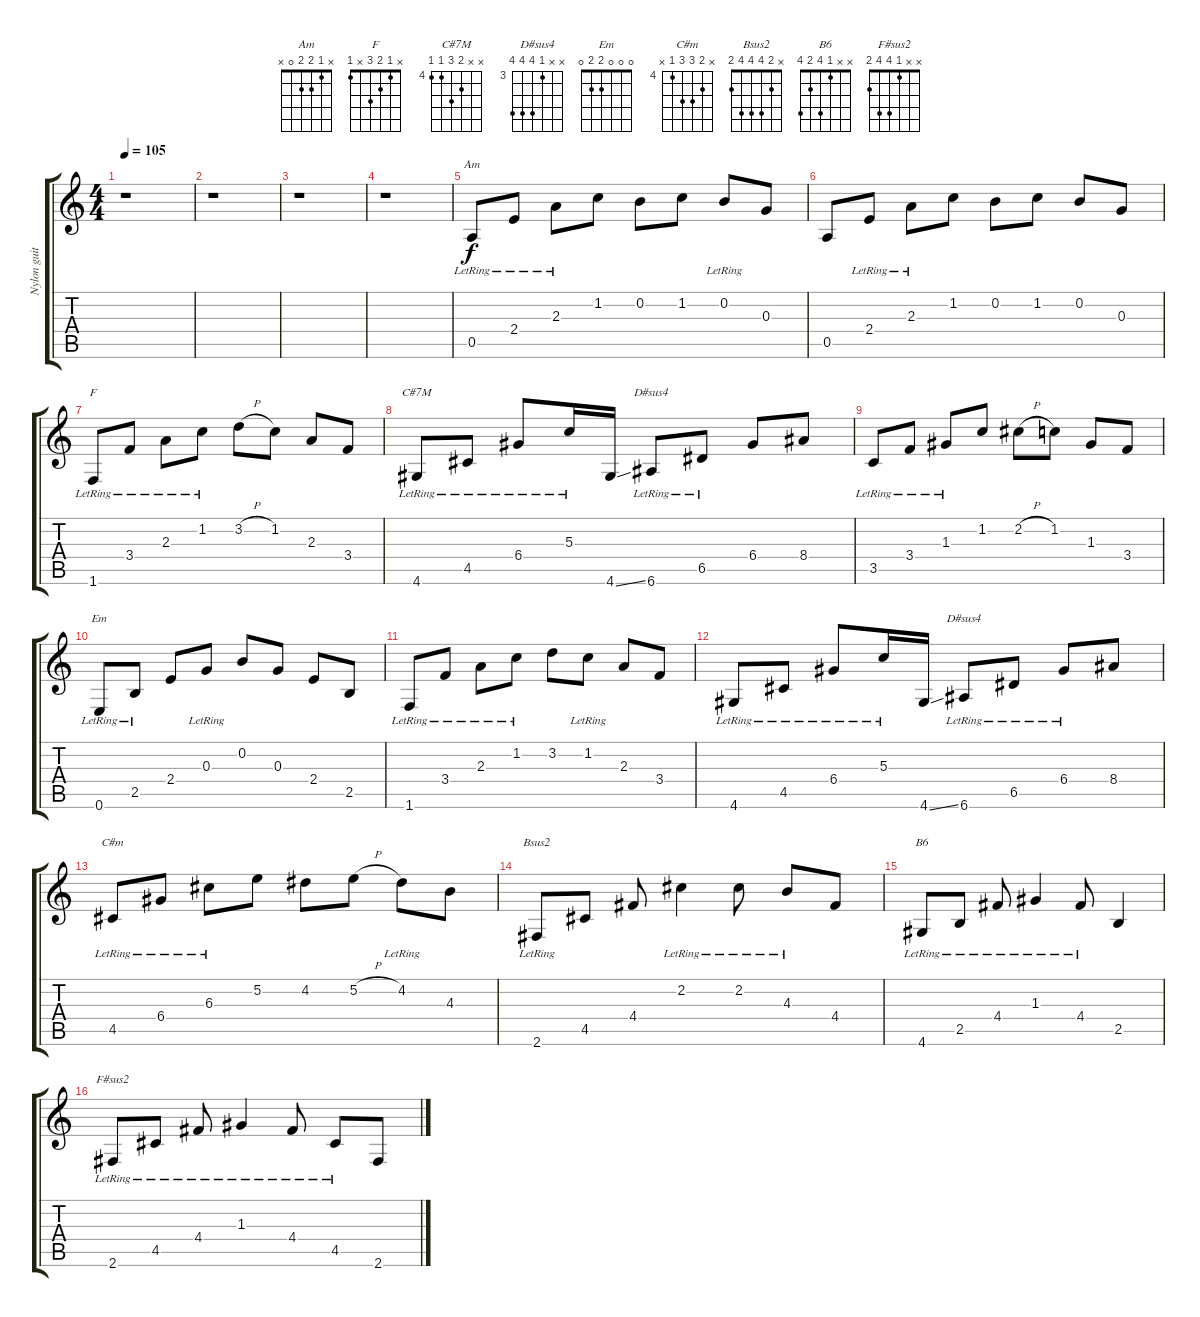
\track ("Nylon guitar / Overdrive lead" "Nylon guit") {instrument acousticguitarnylon}
\staff {score tabs}
\tuning (E4 B3 G3 D3 A2 E2) {hide}
\chord ("Am" x 1 2 2 0 x)
\chord ("F" x 1 2 3 x 1)
\chord ("C#7M" x x 5 6 4 4) {firstfret 4}
\chord ("D#sus4" x x x 6 6 6) {firstfret 6}
\chord ("Em" 0 0 0 2 2 0)
\chord ("D#sus4" x x 3 6 6 6) {firstfret 3}
\chord ("C#m" x 5 6 6 4 x) {firstfret 4}
\chord ("Bsus2" x 2 4 4 4 2)
\chord ("B6" x x 1 4 2 4)
\chord ("F#sus2" x x 1 4 4 2)
\ts (4 4)
\tempo 105
\clef g2
\ks c
r.1{dy f} |
r.1 |
r.1 |
r.1 |
0.5{lr}.8{ch "Am"} 2.4{lr}.8 2.3{lr}.8 1.2.8 0.2.8 1.2.8 0.2{lr}.8 0.3.8 |
0.5.8 2.4{lr}.8 2.3{lr}.8 1.2.8 0.2.8 1.2.8 0.2.8 0.3.8 |
1.6{lr}.8{ch "F"} 3.4{lr}.8 2.3{lr}.8 1.2{lr}.8 3.2{h}.8 1.2.8 2.3.8 3.4.8 |
4.6{lr}.8{ch "C#7M"} 4.5{lr}.8 6.4{lr}.8 5.3{lr}.16 4.6{ss}.16 6.6{lr}.8{ch "D#sus4"} 6.5{lr}.8 6.4.8 8.4.8 |
3.5{lr}.8 3.4{lr}.8 1.3{lr}.8 1.2.8 2.2{h}.8 1.2.8 1.3.8 3.4.8 |
0.6{lr}.8{ch "Em"} 2.5{lr}.8 2.4.8 0.3{lr}.8 0.2.8 0.3.8 2.4.8 2.5.8 |
1.6{lr}.8 3.4{lr}.8 2.3{lr}.8 1.2{lr}.8 3.2.8 1.2{lr}.8 2.3.8 3.4.8 |
4.6{lr}.8 4.5{lr}.8 6.4{lr}.8 5.3{lr}.16 4.6{ss}.16 6.6{lr}.8{ch "D#sus4"} 6.5{lr}.8 6.4{lr}.8 8.4.8 |
4.5{lr}.8{ch "C#m"} 6.4{lr}.8 6.3{lr}.8 5.2.8 4.2.8 5.2{h}.8 4.2{lr}.8 4.3.8 |
2.6{lr}.8{ch "Bsus2"} 4.5.8 4.4.8 2.2{lr}.4 2.2{lr}.8 4.3{lr}.8 4.4.8 |
4.6{lr}.8{ch "B6"} 2.5{lr}.8 4.4{lr}.8 1.3{lr}.4 4.4{lr}.8 2.5.4 |
2.6{lr}.8{ch "F#sus2"} 4.5{lr}.8 4.4{lr}.8 1.3{lr}.4 4.4{lr}.8 4.5{lr}.8 2.6.8
